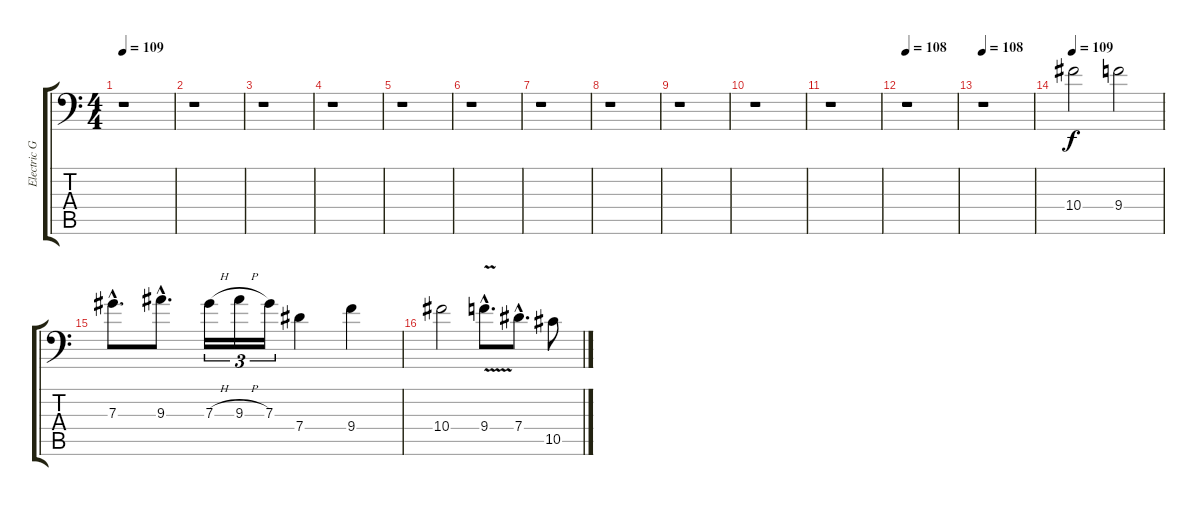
\track ("Electric Guitar 1" "Electric G") {instrument distortionguitar}
\staff {score tabs}
\tuning (Bb3 F3 Db3 Ab2 Eb2 Bb1) {hide}
\ts (4 4)
\tempo 109
\clef f4
\ks c
r.1{dy fff} |
r.1 |
r.1 |
r.1 |
r.1 |
r.1 |
r.1 |
r.1 |
r.1 |
r.1 |
r.1 |
\tempo 108
r.1 |
\tempo 108
r.1 |
\tempo 109
10.4.2{dy f} 9.4.2 |
7.3{hac}.8{d} 9.3{hac}.8{d} 7.3{h}.16{tu (3 2)} 9.3{h}.16{tu (3 2)} 7.3.16{tu (3 2)} 7.4.4 9.4.4 |
10.4.2 9.4{v hac}.8{d} 7.4{hac}.8{d} 10.5.8
